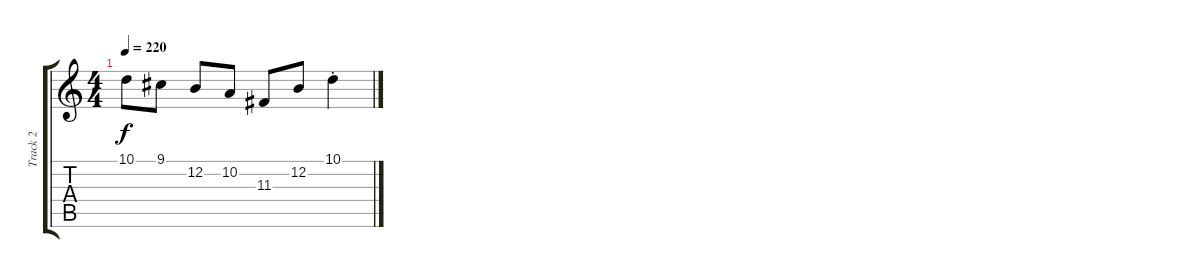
\track ("Track 2" "Track 2") {instrument recorder}
\staff {score tabs}
\tuning (E4 B3 G3 D3 A2 E2) {hide}
\ts (4 4)
\tempo 220
\clef g2
\ks c
10.1.8{dy f} 9.1.8 12.2.8 10.2.8 11.3.8 12.2.8 10.1{st}.4
